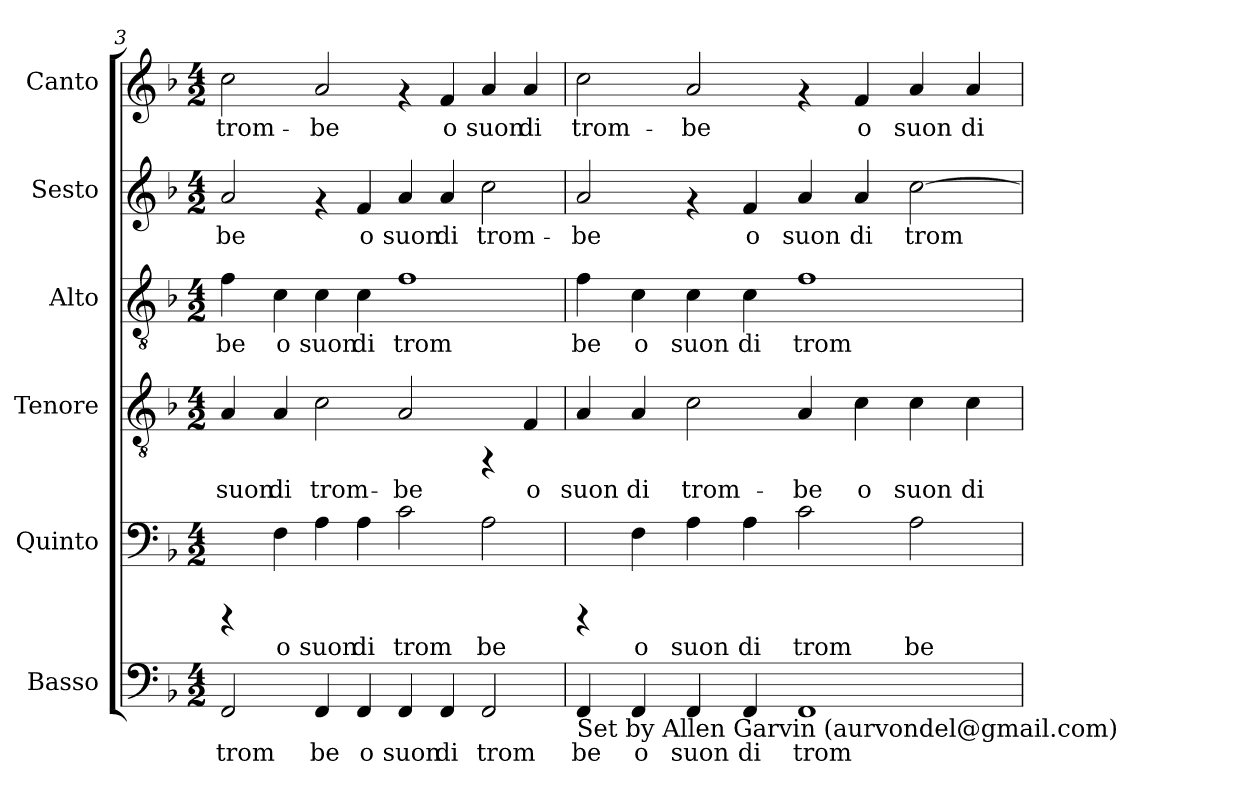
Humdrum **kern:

**kern	**text	**kern	**text	**kern	**text	**kern	**text	**kern	**text	**kern	**text
*part6	*part6	*part5	*part5	*part4	*part4	*part3	*part3	*part2	*part2	*part1	*part1
*staff6	*staff6	*staff5	*staff5	*staff4	*staff4	*staff3	*staff3	*staff2	*staff2	*staff1	*staff1
*I"Basso	*	*I"Quinto	*	*I"Tenore	*	*I"Alto	*	*I"Sesto	*	*I"Canto	*
!!LO:PB:g=z
*clefF4	*	*clefF4	*	*clefGv2	*	*clefGv2	*	*clefG2	*	*clefG2	*
*k[b-]	*	*k[b-]	*	*k[b-]	*	*k[b-]	*	*k[b-]	*	*k[b-]	*
*F:	*	*F:	*	*F:	*	*F:	*	*F:	*	*F:	*
*M4/2	*	*M4/2	*	*M4/2	*	*M4/2	*	*M4/2	*	*M4/2	*
=3	=3	=3	=3	=3	=3	=3	=3	=3	=3	=3	=3
!	!LO:LY:b:cj	!	!	!	!LO:LY:b:cj	!	!LO:LY:b:cj	!	!LO:LY:b:cj	!	!LO:LY:b:cj
2FF/	trom	4rCCC	.	4A/	suon	4f\	be	2a/	be	2cc\	trom-
!	!	!	!LO:LY:b:cj	!	!LO:LY:b:cj	!	!LO:LY:b:cj	!	!	!	!
.	.	4F\	o	4A/	di	4c\	o	.	.	.	.
!	!LO:LY:b:cj	!	!LO:LY:b:cj	!	!LO:LY:b:cj	!	!LO:LY:b:cj	!	!	!	!LO:LY:b:cj
4FF/	be	4A\	suon	2c\	trom-	4c\	suon	4rf	.	2a/	-be
!	!LO:LY:b:cj	!	!LO:LY:b:cj	!	!	!	!LO:LY:b:cj	!	!LO:LY:b:cj	!	!
4FF/	o	4A\	di	.	.	4c\	di	4f/	o	.	.
!	!LO:LY:b:cj	!	!LO:LY:b:cj	!	!LO:LY:b:cj	!	!LO:LY:b:cj	!	!LO:LY:b:cj	!	!
4FF/	suon	2c\	trom	2A/	-be	1f	trom	4a/	suon	4rf	.
!	!LO:LY:b:cj	!	!	!	!	!	!	!	!LO:LY:b:cj	!	!LO:LY:b:cj
4FF/	di	.	.	.	.	.	.	4a/	di	4f/	o
!	!LO:LY:b:cj	!	!LO:LY:b:cj	!	!	!	!	!	!LO:LY:b:cj	!	!LO:LY:b:cj
2FF/	trom	2A\	be	4rFF	.	.	.	2cc\	trom-	4a/	suon
!	!	!	!	!	!LO:LY:b:cj	!	!	!	!	!	!LO:LY:b:cj
.	.	.	.	4F/	o	.	.	.	.	4a/	di
=4	=4	=4	=4	=4	=4	=4	=4	=4	=4	=4	=4
!LO:TX:b:t=Set by Allen Garvin (aurvondel@gmail.com)	!	!	!	!	!	!	!	!	!	!	!
!	!LO:LY:b:cj	!	!	!	!LO:LY:b:cj	!	!LO:LY:b:cj	!	!LO:LY:b:cj	!	!LO:LY:b:cj
4FF/	be	4rCCC	.	4A/	suon	4f\	be	2a/	-be	2cc\	trom-
!	!LO:LY:b:cj	!	!LO:LY:b:cj	!	!LO:LY:b:cj	!	!LO:LY:b:cj	!	!	!	!
4FF/	o	4F\	o	4A/	di	4c\	o	.	.	.	.
!	!LO:LY:b:cj	!	!LO:LY:b:cj	!	!LO:LY:b:cj	!	!LO:LY:b:cj	!	!	!	!LO:LY:b:cj
4FF/	suon	4A\	suon	2c\	trom-	4c\	suon	4rf	.	2a/	-be
!	!LO:LY:b:cj	!	!LO:LY:b:cj	!	!	!	!LO:LY:b:cj	!	!LO:LY:b:cj	!	!
4FF/	di	4A\	di	.	.	4c\	di	4f/	o	.	.
!	!LO:LY:b:cj	!	!LO:LY:b:cj	!	!LO:LY:b:cj	!	!LO:LY:b:cj	!	!LO:LY:b:cj	!	!
1FF	trom	2c\	trom	4A/	-be	1f	trom	4a/	suon	4rf	.
!	!	!	!	!	!LO:LY:b:cj	!	!	!	!LO:LY:b:cj	!	!LO:LY:b:cj
.	.	.	.	4c\	o	.	.	4a/	di	4f/	o
!	!	!	!LO:LY:b:cj	!	!LO:LY:b:cj	!	!	!	!LO:LY:b:cj	!	!LO:LY:b:cj
.	.	2A\	be	4c\	suon	.	.	[>2cc\	trom-	4a/	suon
!	!	!	!	!	!LO:LY:b:cj	!	!	!	!	!	!LO:LY:b:cj
.	.	.	.	4c\	di	.	.	.	.	4a>/	di
=	=	=	=	=	=	=	=	=	=	=	=
*-	*-	*-	*-	*-	*-	*-	*-	*-	*-	*-	*-
